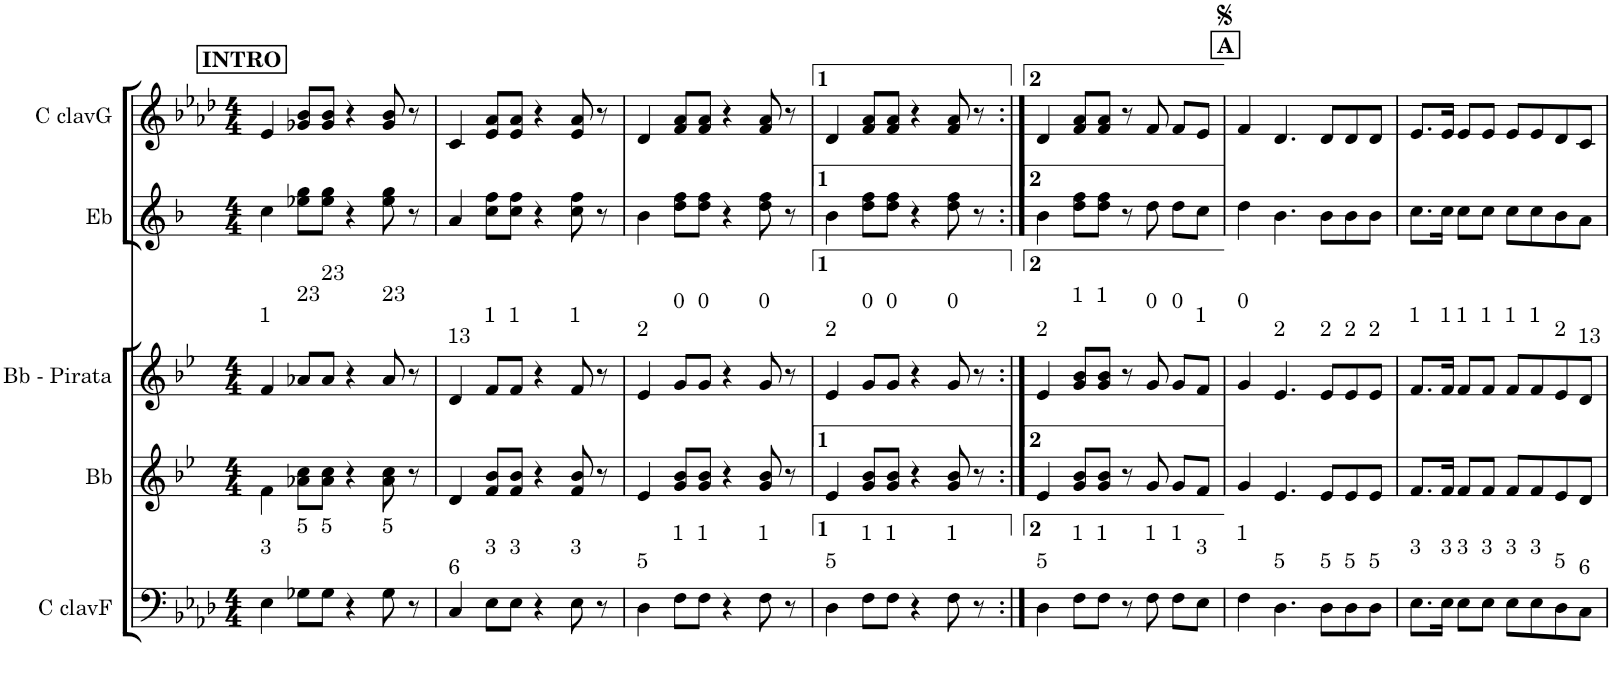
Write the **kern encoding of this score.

**kern	**kern	**kern	**kern	**kern
*part5	*part4	*part3	*part2	*part1
*staff5	*staff4	*staff3	*staff2	*staff1
*I"C clavF	*I"Bb	*I"Bb - Pirata	*I"Eb	*I"C clavG
*clefF4	*clefG2	*clefG2	*clefG2	*clefG2
*	*Trd1c2	*Trd1c2	*Trd5c9	*
*k[b-e-a-d-]	*k[b-e-]	*k[b-e-]	*k[b-]	*k[b-e-a-d-]
*A-:	*B-:	*B-:	*F:	*A-:
*M4/4	*M4/4	*M4/4	*M4/4	*M4/4
!!LO:REH:place=s1:a:B:cj:t=INTRO
=1	=1	=1	=1	=1
!	!	!LO:TX:a:t=1	!	!
!LO:TX:a:t=3	!	!	!	!
4E-\	4f\	4f/	4cc\	4e-/
!	!	!LO:TX:a:t=23	!	!
!LO:TX:a:t=5	!	!	!	!
8G-X\L	8a-X\ 8cc\L	8a-X/L	8ee-X\ 8gg\L	8g-X/ 8b-/L
!	!	!LO:TX:a:t=23	!	!
!LO:TX:a:t=5	!	!	!	!
8G-\J	8a-\ 8cc\J	8a-/J	8ee-\ 8gg\J	8g-/ 8b-/J
4r	4r	4r	4r	4r
!	!	!LO:TX:a:t=23	!	!
!LO:TX:a:t=5	!	!	!	!
8G-\	8a-\ 8cc\	8a-/	8ee-\ 8gg\	8g-/ 8b-/
8r	8r	8r	8r	8r
=2	=2	=2	=2	=2
!	!	!LO:TX:a:t=13	!	!
!LO:TX:a:t=6	!	!	!	!
4C/	4d/	4d/	4a/	4c/
!	!	!LO:TX:a:t=1	!	!
!LO:TX:a:t=3	!	!	!	!
8E-\L	8f/ 8b-/L	8f/L	8cc\ 8ff\L	8e-/ 8a-/L
!	!	!LO:TX:a:t=1	!	!
!LO:TX:a:t=3	!	!	!	!
8E-\J	8f/ 8b-/J	8f/J	8cc\ 8ff\J	8e-/ 8a-/J
4r	4r	4r	4r	4r
!	!	!LO:TX:a:t=1	!	!
!LO:TX:a:t=3	!	!	!	!
8E-\	8f/ 8b-/	8f/	8cc\ 8ff\	8e-/ 8a-/
8r	8r	8r	8r	8r
=3	=3	=3	=3	=3
!	!	!LO:TX:a:t=2	!	!
!LO:TX:a:t=5	!	!	!	!
4D-\	4e-/	4e-/	4b-\	4d-/
!	!	!LO:TX:a:t=0	!	!
!LO:TX:a:t=1	!	!	!	!
8F\L	8g/ 8b-/L	8g/L	8dd\ 8ff\L	8f/ 8a-/L
!	!	!LO:TX:a:t=0	!	!
!LO:TX:a:t=1	!	!	!	!
8F\J	8g/ 8b-/J	8g/J	8dd\ 8ff\J	8f/ 8a-/J
4r	4r	4r	4r	4r
!	!	!LO:TX:a:t=0	!	!
!LO:TX:a:t=1	!	!	!	!
8F\	8g/ 8b-/	8g/	8dd\ 8ff\	8f/ 8a-/
8r	8r	8r	8r	8r
=4	=4	=4	=4	=4
!	!	!LO:TX:a:t=2	!	!
!LO:TX:a:t=5	!	!	!	!
4D-\	4e-/	4e-/	4b-\	4d-/
!	!	!LO:TX:a:t=0	!	!
!LO:TX:a:t=1	!	!	!	!
8F\L	8g/ 8b-/L	8g/L	8dd\ 8ff\L	8f/ 8a-/L
!	!	!LO:TX:a:t=0	!	!
!LO:TX:a:t=1	!	!	!	!
8F\J	8g/ 8b-/J	8g/J	8dd\ 8ff\J	8f/ 8a-/J
4r	4r	4r	4r	4r
!	!	!LO:TX:a:t=0	!	!
!LO:TX:a:t=1	!	!	!	!
8F\	8g/ 8b-/	8g/	8dd\ 8ff\	8f/ 8a-/
8r	8r	8r	8r	8r
=5:|!	=5:|!	=5:|!	=5:|!	=5:|!
!	!	!LO:TX:a:t=2	!	!
!LO:TX:a:t=5	!	!	!	!
4D-\	4e-/	4e-/	4b-\	4d-/
!	!	!LO:TX:a:t=1	!	!
!LO:TX:a:t=1	!	!	!	!
8F\L	8g/ 8b-/L	8g/ 8b-/L	8dd\ 8ff\L	8f/ 8a-/L
!	!	!LO:TX:a:t=1	!	!
!LO:TX:a:t=1	!	!	!	!
8F\J	8g/ 8b-/J	8g/ 8b-/J	8dd\ 8ff\J	8f/ 8a-/J
8r	8r	8r	8r	8r
!	!	!LO:TX:a:t=0	!	!
!LO:TX:a:t=1	!	!	!	!
8F\	8g/	8g/	8dd\	8f/
!	!	!LO:TX:a:t=0	!	!
!LO:TX:a:t=1	!	!	!	!
8F\L	8g/L	8g/L	8dd\L	8f/L
!	!	!LO:TX:a:t=1	!	!
!LO:TX:a:t=3	!	!	!	!
8E-\J	8f/J	8f/J	8cc\J	8e-/J
!!LO:REH:place=s1:a:B:cj:t=A
=6	=6	=6	=6	=6
!	!	!LO:TX:a:t=0	!	!
!LO:TX:a:t=1	!	!	!	!
4F\	4g/	4g/	4dd\	4f/
!	!	!LO:TX:a:t=2	!	!
!LO:TX:a:t=5	!	!	!	!
4.D-\	4.e-/	4.e-/	4.b-\	4.d-/
!	!	!LO:TX:a:t=2	!	!
!LO:TX:a:t=5	!	!	!	!
8D-\L	8e-/L	8e-/L	8b-\L	8d-/L
!	!	!LO:TX:a:t=2	!	!
!LO:TX:a:t=5	!	!	!	!
8D-\	8e-/	8e-/	8b-\	8d-/
!	!	!LO:TX:a:t=2	!	!
!LO:TX:a:t=5	!	!	!	!
8D-\J	8e-/J	8e-/J	8b-\J	8d-/J
=7	=7	=7	=7	=7
!	!	!LO:TX:a:t=1	!	!
!LO:TX:a:t=3	!	!	!	!
8.E-\L	8.f/L	8.f/L	8.cc\L	8.e-/L
!	!	!LO:TX:a:t=1	!	!
!LO:TX:a:t=3	!	!	!	!
16E-\Jk	16f/Jk	16f/Jk	16cc\Jk	16e-/Jk
!	!	!LO:TX:a:t=1	!	!
!LO:TX:a:t=3	!	!	!	!
8E-\L	8f/L	8f/L	8cc\L	8e-/L
!	!	!LO:TX:a:t=1	!	!
!LO:TX:a:t=3	!	!	!	!
8E-\J	8f/J	8f/J	8cc\J	8e-/J
!	!	!LO:TX:a:t=1	!	!
!LO:TX:a:t=3	!	!	!	!
8E-\L	8f/L	8f/L	8cc\L	8e-/L
!	!	!LO:TX:a:t=1	!	!
!LO:TX:a:t=3	!	!	!	!
8E-\	8f/	8f/	8cc\	8e-/
!	!	!LO:TX:a:t=2	!	!
!LO:TX:a:t=5	!	!	!	!
8D-\	8e-/	8e-/	8b-\	8d-/
!	!	!LO:TX:a:t=13	!	!
!LO:TX:a:t=6	!	!	!	!
8C\J	8d/J	8d/J	8a\J	8c/J
=	=	=	=	=
*-	*-	*-	*-	*-
